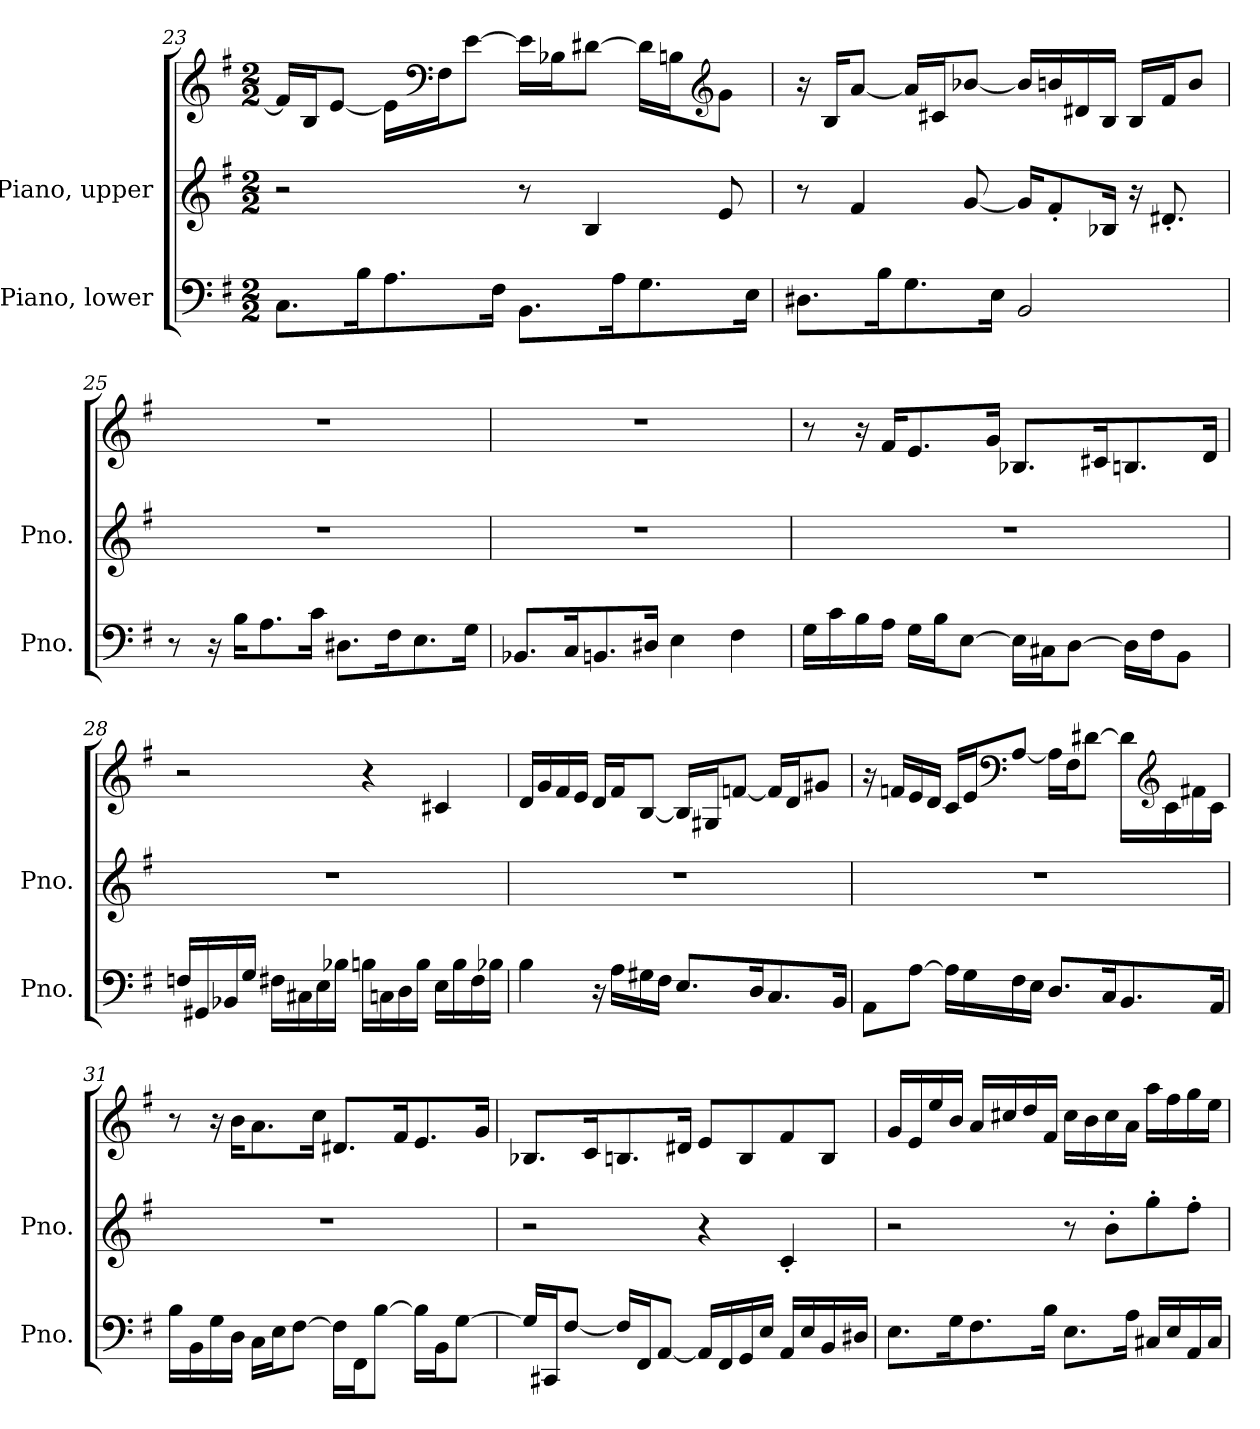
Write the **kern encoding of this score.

**kern	**kern	**kern
*part2	*part1	*part1
*staff3	*staff2	*staff1
*I"Piano, lower	*I"Piano, upper	*
*I'Pno.	*I'Pno.	*
!!LO:LB:g=z
*clefF4	*clefG2	*clefG2
*k[f#]	*k[f#]	*k[f#]
*M2/2	*M2/2	*M2/2
=23	=23	=23
8.C\L	2r	16f/LL]
.	.	16B/J
.	.	[8e/J
16B\K	.	.
8.A\	.	16e\LL]
*	*	*clefF4
.	.	16F#\J
.	.	[8e\J
16F#\Jk	.	.
8.BB\L	8r	16e\LL]
.	.	16B-X\J
.	4B/	[8d#X\J
16A\K	.	.
8.G\	.	16d#\LL]
.	.	16Bn\J
*	*	*clefG2
.	8e/	8g\J
16E\Jk	.	.
=24	=24	=24
8.D#X\L	8r	16r
.	.	16B/KL
.	4f#/	[8a/J
16B\K	.	.
8.G\	.	16a/LL]
.	.	16c#X/J
.	[8g/	[8b-X/J
16E\Jk	.	.
2BB/	16g/KL]	16b-/LL]
.	8f#'/	16bn/
.	.	16d#X/
.	16B-X/Jk	16B/JJ
.	16r	16B/LL
.	8.d#X'/	16f#/J
.	.	8b/J
!!LO:PB:g=z
=25	=25	=25
8r	1r	1r
16r	.	.
16B\KL	.	.
8.A\	.	.
16c\Jk	.	.
8.D#X\L	.	.
16F#\K	.	.
8.E\	.	.
16G\Jk	.	.
=26	=26	=26
8.BB-X/L	1r	1r
16C/K	.	.
8.BBn/	.	.
16D#X/Jk	.	.
4E\	.	.
4F#\	.	.
=27	=27	=27
16G\LL	1r	8r
16c\	.	.
16B\	.	16r
16A\JJ	.	16f#/KL
16G\LL	.	8.e/
16B\J	.	.
[8E\J	.	.
.	.	16g/Jk
16E\LL]	.	8.B-X/L
16C#X\J	.	.
[8D\J	.	.
.	.	16c#X/K
16D\LL]	.	8.Bn/
16F#\J	.	.
8BB\J	.	.
.	.	16d/Jk
!!LO:LB:g=z
=28	=28	=28
16Fn/LL	1r	2r
16GG#X/	.	.
16BB-X/	.	.
16G/JJ	.	.
16F#X\LL	.	.
16C#X\	.	.
16E\	.	.
16B-X\JJ	.	.
16Bn\LL	.	4r
16Cn\	.	.
16D\	.	.
16B\JJ	.	.
16E\LL	.	4c#X/
16B\	.	.
16F#\	.	.
16B-X\JJ	.	.
=29	=29	=29
4B\	1r	16d/LL
.	.	16g/
.	.	16f#/
.	.	16e/JJ
16r	.	16d/LL
16A\LL	.	16f#/J
16G#X\	.	[8B/J
16F#\JJ	.	.
8.E/L	.	16B/LL]
.	.	16G#X/J
.	.	[8fn/J
16D/K	.	.
8.C/	.	16f/LL]
.	.	16d/J
.	.	8g#X/J
16BB/Jk	.	.
!!LO:LB:g=z
=30	=30	=30
8AA\L	1r	16r
.	.	16fn/LL
[8A\J	.	16e/
.	.	16d/JJ
16A\LL]	.	16c/LL
16G\	.	16e/J
*	*	*clefF4
16F#\	.	[8A/J
16E\JJ	.	.
8.D/L	.	16A\LL]
.	.	16F#\J
.	.	[8d#X\J
16C/K	.	.
8.BB/	.	16d#\LL]
*	*	*clefG2
.	.	16c\
.	.	16f#X\
16AA/Jk	.	16c\JJ
=31	=31	=31
16B\LL	1r	8r
16BB\	.	.
16G\	.	16r
16D\JJ	.	16b\KL
16C\LL	.	8.a\
16E\J	.	.
[8F#\J	.	.
.	.	16cc\Jk
16F#\LL]	.	8.d#X/L
16FF#\J	.	.
[8B\J	.	.
.	.	16f#/K
16B\LL]	.	8.e/
16BB\J	.	.
[8G\J	.	.
.	.	16g/Jk
!!LO:LB:g=z
=32	=32	=32
16G/LL]	2r	8.B-X/L
16CC#X/J	.	.
[8F#/J	.	.
.	.	16c/K
16F#/LL]	.	8.Bn/
16FF#/J	.	.
[8AA/J	.	.
.	.	16d#X/Jk
16AA/LL]	4r	8e/L
16FF#/	.	.
16GG/	.	8B/
16E/JJ	.	.
16AA/LL	4c'/	8f#/
16E/	.	.
16BB/	.	8B/J
16D#X/JJ	.	.
=33	=33	=33
8.E\L	2r	16g/LL
.	.	16e/
.	.	16ee/
16G\K	.	16b/JJ
8.F#\	.	16a/LL
.	.	16cc#X/
.	.	16dd/
16B\Jk	.	16f#/JJ
8.E\L	8r	16cc#\LL
.	.	16b\
.	8b'\L	16cc#\
16A\Jk	.	16a\JJ
16C#X/LL	8gg'\	16aa\LL
16E/	.	16ff#\
16AA/	8ff#'\J	16gg\
16C#/JJ	.	16ee\JJ
=	=	=
*-	*-	*-
